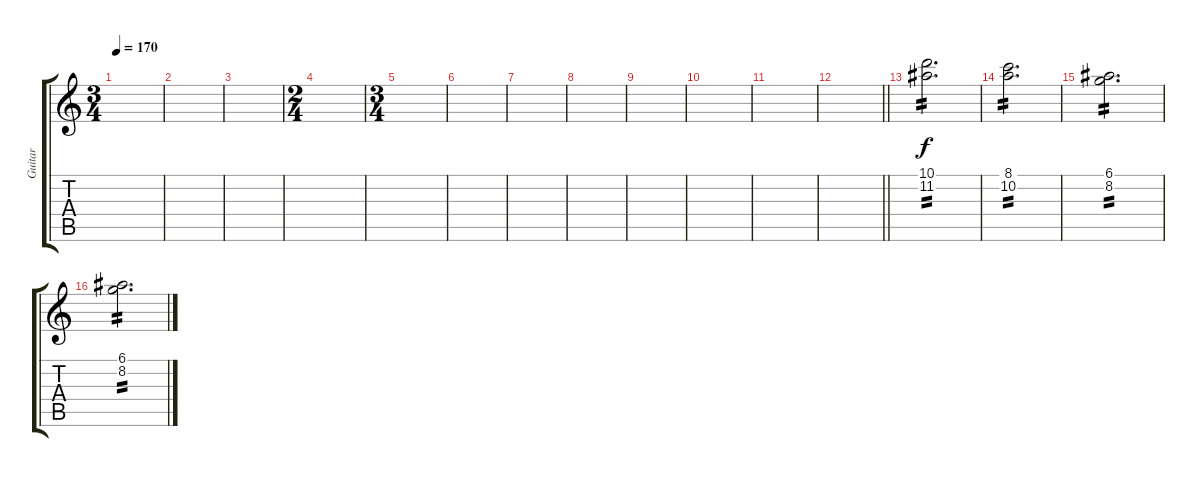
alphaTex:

\track ("Guitar" "Guitar") {instrument acousticguitarnylon}
\staff {score tabs}
\tuning (E4 B3 G3 D3 A2 E2) {hide}
\ts (3 4)
\tempo 170
\clef g2
\ks c
|
|
|
\ts (2 4)
|
\ts (3 4)
|
|
|
|
|
|
|
\barLineRight lightlight
|
(10.1 11.2).2{d tp 2} |
(8.1 10.2).2{d tp 2} |
(6.1 8.2).2{d tp 2} |
(6.1 8.2).2{d tp 2}
